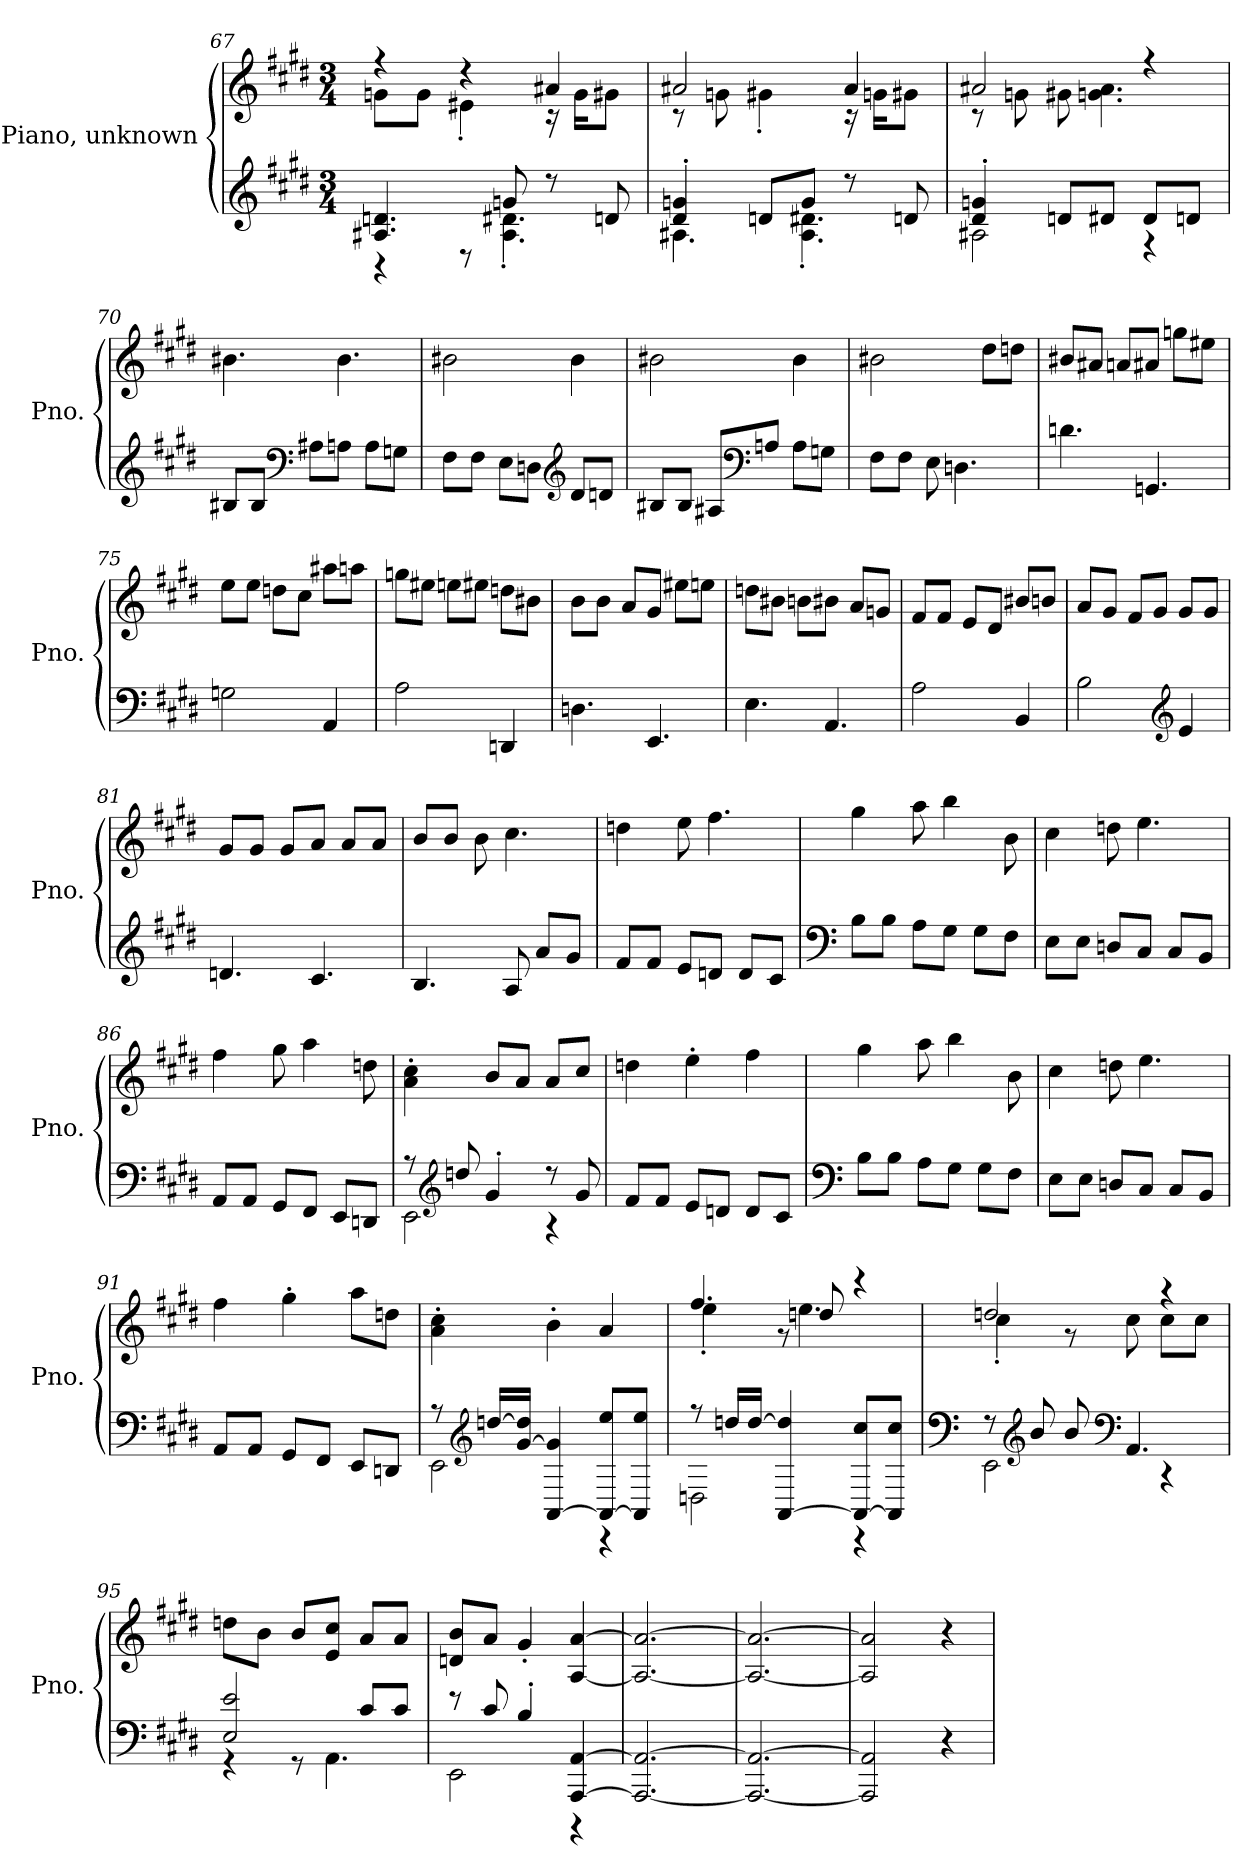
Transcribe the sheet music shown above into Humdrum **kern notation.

**kern	**kern
*part1	*part1
*staff2	*staff1
*I"Piano, unknown	*
*I'Pno.	*
!!LO:LB:g=z
*clefG2	*clefG2
*k[f#c#g#d#]	*k[f#c#g#d#]
*M3/4	*M3/4
=67	=67
*^	*^
4.A#X/ 4.dn/	4r	4r	8gn\L
.	.	.	8g\J
.	8r	4r	4e#X'\
8gn/	4.A#\' 4.d#X\'	.	.
8r	.	4a#X/	16r
.	.	.	16g\KL
8dn/	.	.	8g#X\J
=68	=68	=68	=68
4d#/' 4gn/'	4.A#X\	2a#X/	8r
.	.	.	8gn\
8dn/L	.	.	4g#X'\
8g/J	4.A#\' 4.d#X\'	.	.
8r	.	4a#/	16r
.	.	.	16gn\KL
8dn/	.	.	8g#X\J
=69	=69	=69	=69
4d#/' 4gn/'	2A#X\	2a#X/	8r
.	.	.	8gn\
8dn/L	.	.	8g#X\
8d#X/J	.	.	4.gn\ 4.a#\
8d#/L	4r	4r	.
8dn/J	.	.	.
*v	*v	*	*
*	*v	*v
!!LO:LB:g=z
=70	=70
8B#X/L	4.b#X\
8B#/J	.
*clefF4	*
8A#X\L	.
8An\J	4.b#\
8A\L	.
8Gn\J	.
=71	=71
8F#\L	2b#X\
8F#\J	.
8E\L	.
8Dn\J	.
*clefG2	*
8d#/L	4b#\
8dn/J	.
=72	=72
8B#X/L	2b#X\
8B#/J	.
8A#X/L	.
*clefF4	*
8An/J	.
8A\L	4b#\
8Gn\J	.
=73	=73
8F#\L	2b#X\
8F#\J	.
8E\	.
4.Dn\	.
.	8dd#\L
.	8ddn\J
!!LO:LB:g=z
=74	=74
4.dn\	8b#X/L
.	8a#X/J
.	8an/L
4.GGn/	8a#X/J
.	8ggn\L
.	8ee#X\J
=75	=75
2Gn\	8ee\L
.	8ee\J
.	8ddn\L
.	8cc#\J
4AA/	8aa#X\L
.	8aan\J
=76	=76
2A\	8ggn\L
.	8ee#X\J
.	8een\L
.	8ee#X\J
4DDn/	8ddn\L
.	8b#X\J
=77	=77
4.Dn\	8b\L
.	8b\J
.	8a/L
4.EE/	8g#/J
.	8ee#X\L
.	8een\J
!!LO:LB:g=z
=78	=78
4.E\	8ddn\L
.	8b#X\J
.	8bn\L
4.AA/	8b#X\J
.	8a/L
.	8gn/J
=79	=79
2A\	8f#/L
.	8f#/J
.	8e/L
.	8d#/J
4BB/	8b#X/L
.	8bn/J
=80	=80
2B\	8a/L
.	8g#/J
.	8f#/L
.	8g#/J
*clefG2	*
4e/	8g#/L
.	8g#/J
=81	=81
4.dn/	8g#/L
.	8g#/J
.	8g#/L
4.c#/	8a/J
.	8a/L
.	8a/J
=82	=82
4.B/	8b/L
.	8b/J
.	8b\
8A/	4.cc#\
8a/L	.
8g#/J	.
!!LO:PB:g=z
=83	=83
8f#/L	4ddn\
8f#/J	.
8e/L	8ee\
8dn/J	4.ff#\
8d/L	.
8c#/J	.
=84	=84
*clefF4	*
8B\L	4gg#\
8B\J	.
8A\L	8aa\
8G#\J	4bb\
8G#\L	.
8F#\J	8b\
=85	=85
8E\L	4cc#\
8E\J	.
8Dn/L	8ddn\
8C#/J	4.ee\
8C#/L	.
8BB/J	.
=86	=86
8AA/L	4ff#\
8AA/J	.
8GG#/L	8gg#\
8FF#/J	4aa\
8EE/L	.
8DDn/J	8ddn\
=87	=87
*^	*
8r	2EE\	4a\' 4cc#\'
*clefG2	*	*
8ddn/	.	.
4g#'/	.	8b/L
.	.	8a/J
8r	4r	8a/L
8g#/	.	8cc#/J
*v	*v	*
!!LO:LB:g=z
=88	=88
8f#/L	4ddn\
8f#/J	.
8e/L	4ee'\
8dn/J	.
8d/L	4ff#\
8c#/J	.
=89	=89
*clefF4	*
8B\L	4gg#\
8B\J	.
8A\L	8aa\
8G#\J	4bb\
8G#\L	.
8F#\J	8b\
=90	=90
8E\L	4cc#\
8E\J	.
8Dn/L	8ddn\
8C#/J	4.ee\
8C#/L	.
8BB/J	.
=91	=91
8AA/L	4ff#\
8AA/J	.
8GG#/L	4gg#'\
8FF#/J	.
8EE/L	8aa\L
8DDn/J	8ddn\J
=92	=92
*^	*
8r	2EE\	4a\' 4cc#\'
*clefG2	*	*
[16ddn/LL	.	.
[16g#/ 16dd/]JJ	.	.
[4AA/ 4g#/]	.	4b'\
8AA/_ 8ee/L	4r	4a/
8AA/] 8ee/J	.	.
!!LO:LB:g=z
=93	=93	=93
*	*	*^
8r	2Dn\	4.ff#/	4ee'\
16ddn/LL	.	.	.
[16dd/JJ	.	.	.
[4AA/ 4dd/]	.	.	8r
.	.	8ddn/	4.ee\
8AA/_ 8cc#/L	4r	4r	.
8AA/] 8cc#/J	.	.	.
=94	=94	=94	=94
*clefF4	*	*	*
8r	2EE\	2ddn/	4cc#'\
*clefG2	*	*	*
8b/	.	.	.
8b/	.	.	8r
*clefF4	*	*	*
4.AA/	.	.	8cc#\
.	4r	4r	8cc#\L
.	.	.	8cc#\J
*	*	*v	*v
=95	=95	=95
2E/ 2e/	4r	8ddn\L
.	.	8b\J
.	8r	8b/L
.	4.AA\	8e/ 8cc#/J
8c#/L	.	8a/L
8c#/J	.	8a/J
=96	=96	=96
8r	2EE\	8dn/ 8b/L
8c#/	.	8a/J
4B'/	.	4g#'/
[4AAA/ [4AA/	4r	[4A/ [4a/
*v	*v	*
=97	=97
2.AAA/_ 2.AA/_	2.A/_ 2.a/_
!!LO:LB:g=z
=98	=98
2.AAA/_ 2.AA/_	2.A/_ 2.a/_
=99	=99
2AAA/] 2AA/]	2A/] 2a/]
4r	4r
=	=
*-	*-
